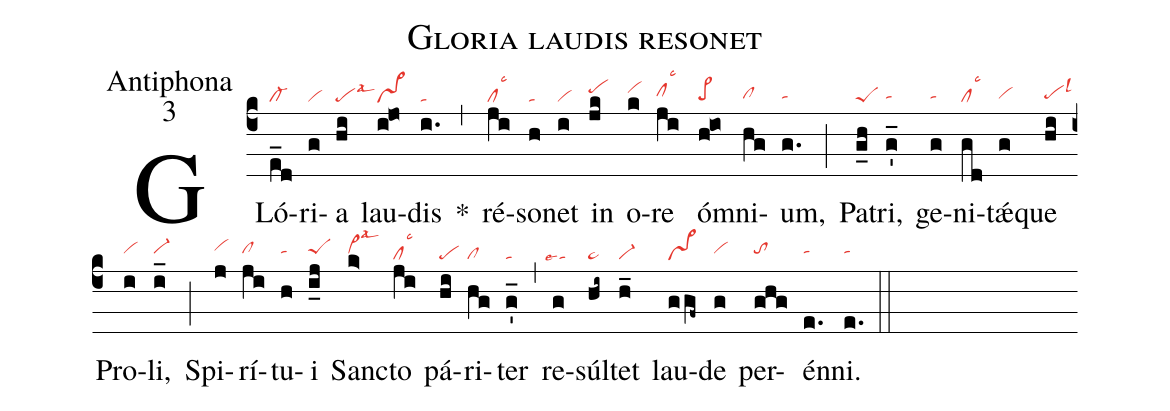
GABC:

name:Gloria laudis resonet;
office-part:Antiphona;
mode:3;
nabc-lines:1;
%%
(c4)
GLó(e_d|cl-)ri(g|vi)a(hi|pelsal3) lau(i!jo>|vs>)dis(i.|ta) *(,)
ré(ji|cllsc3)so(h|ta)net(i|vi) in(jk|pehi) o(k|vihi)re(ji|clhhlsc3) óm(h!io>|pe>hg)ni(hg|clhg)um,(g.|tahg) (;)
Pa(g_h|peS)tri,(g_'|tahg) ge(g|tahg)ni(gd|cllsc3)tǽ(g|vihg)que(hi|pehglsl3) Pro(i|vihh)li,(i_|vi-hh) (;)
Spi(j|vihi)rí(ji|clhh)tu(h|tahh)i(i_j|peShh) San(k>|vi>hhlsal3)cto(ji|cllsc3) pá(hi|pe)ri(hg|cl)ter(g'_|ta) (,)
re(g|``talse4)súl(hi~|ta>)tet(h_|vi-) lau(ggf~|vs>)de(g|vihh) per(ghg|tohh)én(e.|tahh)ni.(e.|tahh) (::)
